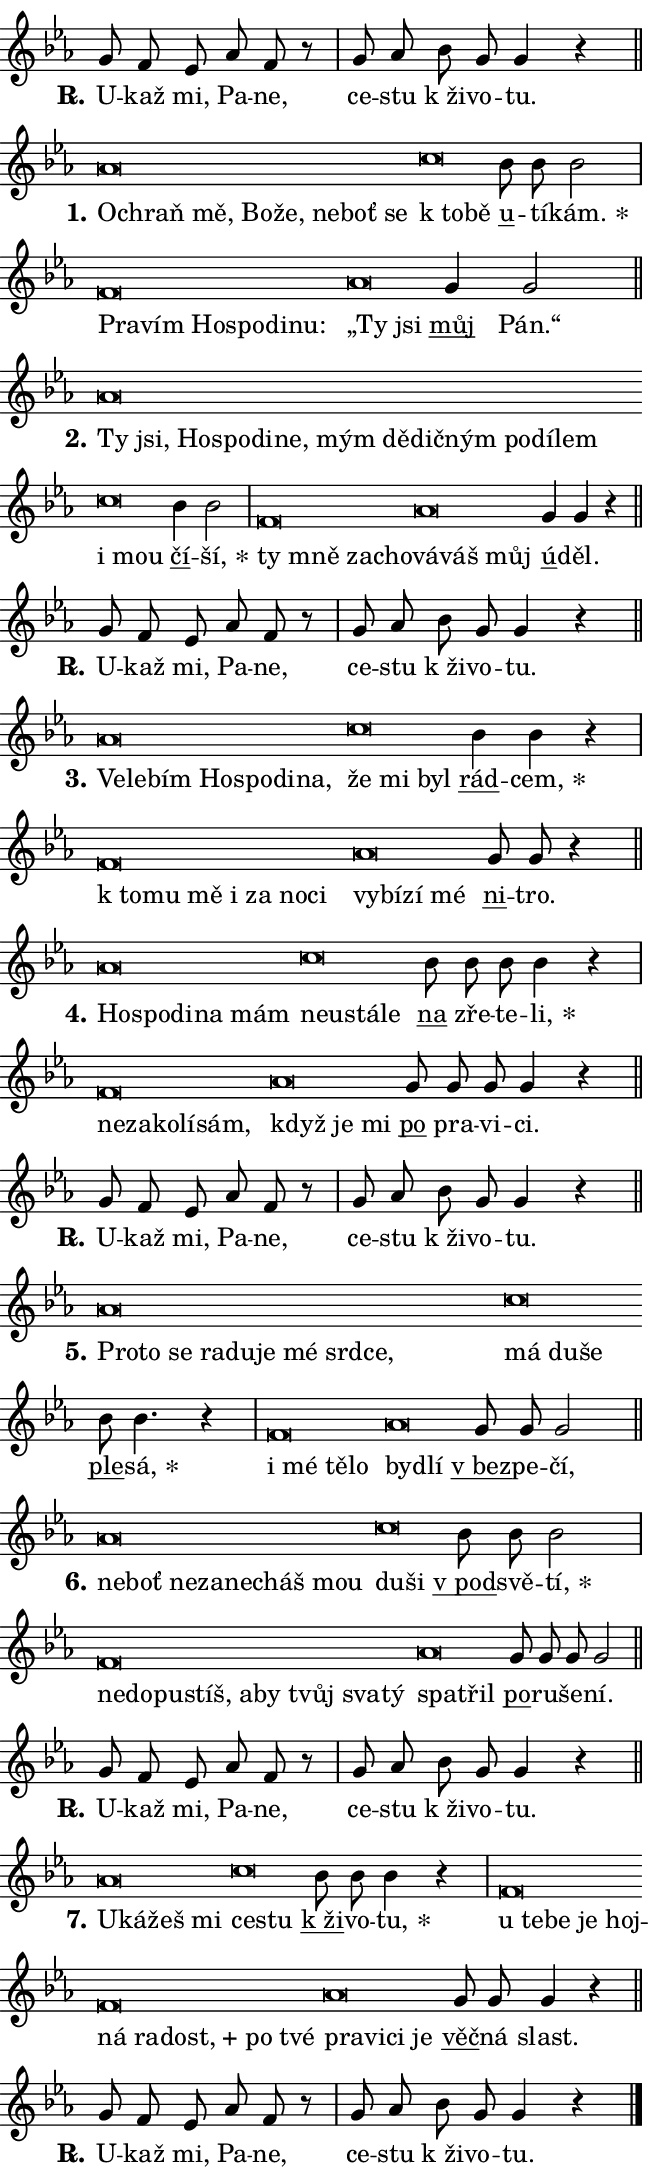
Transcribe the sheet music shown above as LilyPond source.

\version "2.24.0"
\header { tagline = "" }
\paper {
  indent = 0\cm
  top-margin = 0\cm
  right-margin = 0.13\cm % to fit lyric hyphens
  bottom-margin = 0\cm
  left-margin = 0\cm
  paper-width = 11\cm
  page-breaking = #ly:one-page-breaking
  system-system-spacing.basic-distance = #11
  score-system-spacing.basic-distance = #11
  ragged-last = ##f
}


%% Author: Thomas Morley
%% https://lists.gnu.org/archive/html/lilypond-user/2020-05/msg00002.html
#(define (line-position grob)
"Returns position of @var[grob} in current system:
   @code{'start}, if at first time-step
   @code{'end}, if at last time-step
   @code{'middle} otherwise
"
  (let* ((col (ly:item-get-column grob))
         (ln (ly:grob-object col 'left-neighbor))
         (rn (ly:grob-object col 'right-neighbor))
         (col-to-check-left (if (ly:grob? ln) ln col))
         (col-to-check-right (if (ly:grob? rn) rn col))
         (break-dir-left
           (and
             (ly:grob-property col-to-check-left 'non-musical #f)
             (ly:item-break-dir col-to-check-left)))
         (break-dir-right
           (and
             (ly:grob-property col-to-check-right 'non-musical #f)
             (ly:item-break-dir col-to-check-right))))
        (cond ((eqv? 1 break-dir-left) 'start)
              ((eqv? -1 break-dir-right) 'end)
              (else 'middle))))

#(define (tranparent-at-line-position vctor)
  (lambda (grob)
  "Relying on @code{line-position} select the relevant enry from @var{vctor}.
Used to determine transparency,"
    (case (line-position grob)
      ((end) (not (vector-ref vctor 0)))
      ((middle) (not (vector-ref vctor 1)))
      ((start) (not (vector-ref vctor 2))))))

noteHeadBreakVisibility =
#(define-music-function (break-visibility)(vector?)
"Makes @code{NoteHead}s transparent relying on @var{break-visibility}"
#{
  \override NoteHead.transparent =
    #(tranparent-at-line-position break-visibility)
#})

#(define delete-ledgers-for-transparent-note-heads
  (lambda (grob)
    "Reads whether a @code{NoteHead} is transparent.
If so this @code{NoteHead} is removed from @code{'note-heads} from
@var{grob}, which is supposed to be @code{LedgerLineSpanner}.
As a result ledgers are not printed for this @code{NoteHead}"
    (let* ((nhds-array (ly:grob-object grob 'note-heads))
           (nhds-list
             (if (ly:grob-array? nhds-array)
                 (ly:grob-array->list nhds-array)
                 '()))
           ;; Relies on the transparent-property being done before
           ;; Staff.LedgerLineSpanner.after-line-breaking is executed.
           ;; This is fragile ...
           (to-keep
             (remove
               (lambda (nhd)
                 (ly:grob-property nhd 'transparent #f))
               nhds-list)))
      ;; TODO find a better method to iterate over grob-arrays, similiar
      ;; to filter/remove etc for lists
      ;; For now rebuilt from scratch
      (set! (ly:grob-object grob 'note-heads)  '())
      (for-each
        (lambda (nhd)
          (ly:pointer-group-interface::add-grob grob 'note-heads nhd))
        to-keep))))

squashNotes = {
  \override NoteHead.X-extent = #'(-0.2 . 0.2)
  \override NoteHead.Y-extent = #'(-0.75 . 0)
  \override NoteHead.stencil =
    #(lambda (grob)
       (let ((pos (ly:grob-property grob 'staff-position)))
         (begin
           (if (< pos -7) (display "ERROR: Lower brevis then expected\n") (display ""))
           (if (<= pos -6) ly:text-interface::print ly:note-head::print))))
}
unSquashNotes = {
  \revert NoteHead.X-extent
  \revert NoteHead.Y-extent
  \revert NoteHead.stencil
}

hideNotes = \noteHeadBreakVisibility #begin-of-line-visible
unHideNotes = \noteHeadBreakVisibility #all-visible

% work-around for resetting accidentals
% https://lilypond.org/doc/v2.23/Documentation/notation/displaying-rhythms#unmetered-music
cadenzaMeasure = {
  \cadenzaOff
  \partial 1024 s1024
  \cadenzaOn
}

#(define-markup-command (accent layout props text) (markup?)
  "Underline accented syllable"
  (interpret-markup layout props
    #{\markup \override #'(offset . 4.3) \underline { #text }#}))

responsum = \markup \concat {
  "R" \hspace #-1.05 \path #0.1 #'((moveto 0 0.07) (lineto 0.9 0.8)) \hspace #0.05 "."
}

spaceSize = #0.6828661417322834 % exact space size for TeX Gyre Schola

\layout {
  \context {
    \Staff
    \remove "Time_signature_engraver"
    \override LedgerLineSpanner.after-line-breaking = #delete-ledgers-for-transparent-note-heads
  }
  \context {
    \Lyrics {
      \override LyricSpace.minimum-distance = \spaceSize
      \override LyricText.font-name = #"TeX Gyre Schola"
      \override LyricText.font-size = 1
      \override StanzaNumber.font-name = #"TeX Gyre Schola Bold"
      \override StanzaNumber.font-size = 1
    }
  }
  \context {
    \Score 
    \override NoteHead.text =
      #(lambda (grob) 
        (let ((pos (ly:grob-property grob 'staff-position)))
          #{\markup {
            \combine
              \halign #-0.55 \raise #(if (= pos -6) 0 0.5) \override #'(thickness . 2) \draw-line #'(3.2 . 0)
              \musicglyph "noteheads.sM1"
          }#}))
  }
}

% magnetic-lyrics.ily
%
%   written by
%     Jean Abou Samra <jean@abou-samra.fr>
%     Werner Lemberg <wl@gnu.org>
%
%   adapted by
%     Jiri Hon <jiri.hon@gmail.com>
%
% Version 2022-Apr-15

% https://www.mail-archive.com/lilypond-user@gnu.org/msg149350.html

#(define (Left_hyphen_pointer_engraver context)
   "Collect syllable-hyphen-syllable occurrences in lyrics and store
them in properties.  This engraver only looks to the left.  For
example, if the lyrics input is @code{foo -- bar}, it does the
following.

@itemize @bullet
@item
Set the @code{text} property of the @code{LyricHyphen} grob between
@q{foo} and @q{bar} to @code{foo}.

@item
Set the @code{left-hyphen} property of the @code{LyricText} grob with
text @q{foo} to the @code{LyricHyphen} grob between @q{foo} and
@q{bar}.
@end itemize

Use this auxiliary engraver in combination with the
@code{lyric-@/text::@/apply-@/magnetic-@/offset!} hook."
   (let ((hyphen #f)
         (text #f))
     (make-engraver
      (acknowledgers
       ((lyric-syllable-interface engraver grob source-engraver)
        (set! text grob)))
      (end-acknowledgers
       ((lyric-hyphen-interface engraver grob source-engraver)
        ;(when (not (grob::has-interface grob 'lyric-space-interface))
          (set! hyphen grob)));)
      ((stop-translation-timestep engraver)
       (when (and text hyphen)
         (ly:grob-set-object! text 'left-hyphen hyphen))
       (set! text #f)
       (set! hyphen #f)))))

#(define (lyric-text::apply-magnetic-offset! grob)
   "If the space between two syllables is less than the value in
property @code{LyricText@/.details@/.squash-threshold}, move the right
syllable to the left so that it gets concatenated with the left
syllable.

Use this function as a hook for
@code{LyricText@/.after-@/line-@/breaking} if the
@code{Left_@/hyphen_@/pointer_@/engraver} is active."
   (let ((hyphen (ly:grob-object grob 'left-hyphen #f)))
     (when hyphen
       (let ((left-text (ly:spanner-bound hyphen LEFT)))
         (when (grob::has-interface left-text 'lyric-syllable-interface)
           (let* ((common (ly:grob-common-refpoint grob left-text X))
                  (this-x-ext (ly:grob-extent grob common X))
                  (left-x-ext
                   (begin
                     ;; Trigger magnetism for left-text.
                     (ly:grob-property left-text 'after-line-breaking)
                     (ly:grob-extent left-text common X)))
                  ;; `delta` is the gap width between two syllables.
                  (delta (- (interval-start this-x-ext)
                            (interval-end left-x-ext)))
                  (details (ly:grob-property grob 'details))
                  (threshold (assoc-get 'squash-threshold details 0.2)))
             (when (< delta threshold)
               (let* (;; We have to manipulate the input text so that
                      ;; ligatures crossing syllable boundaries are not
                      ;; disabled.  For languages based on the Latin
                      ;; script this is essentially a beautification.
                      ;; However, for non-Western scripts it can be a
                      ;; necessity.
                      (lt (ly:grob-property left-text 'text))
                      (rt (ly:grob-property grob 'text))
                      (is-space (grob::has-interface hyphen 'lyric-space-interface))
                      (space (if is-space " " ""))
                      (extra-delta (if is-space spaceSize 0))
                      ;; Append new syllable.
                      (ltrt-space (if (and (string? lt) (string? rt))
                                (string-append lt space rt)
                                (make-concat-markup (list lt space rt))))
                      ;; Right-align `ltrt` to the right side.
                      (ltrt-space-markup (grob-interpret-markup
                               grob
                               (make-translate-markup
                                (cons (interval-length this-x-ext) 0)
                                (make-right-align-markup ltrt-space)))))
                 (begin
                   ;; Don't print `left-text`.
                   (ly:grob-set-property! left-text 'stencil #f)
                   ;; Set text and stencil (which holds all collected
                   ;; syllables so far) and shift it to the left.
                   (ly:grob-set-property! grob 'text ltrt-space)
                   (ly:grob-set-property! grob 'stencil ltrt-space-markup)
                   (ly:grob-translate-axis! grob (- (- delta extra-delta)) X))))))))))


#(define (lyric-hyphen::displace-bounds-first grob)
   ;; Make very sure this callback isn't triggered too early.
   (let ((left (ly:spanner-bound grob LEFT))
         (right (ly:spanner-bound grob RIGHT)))
     (ly:grob-property left 'after-line-breaking)
     (ly:grob-property right 'after-line-breaking)
     (ly:lyric-hyphen::print grob)))

squashThreshold = #0.4

\layout {
  \context {
    \Lyrics
    \consists #Left_hyphen_pointer_engraver
    \override LyricText.after-line-breaking =
      #lyric-text::apply-magnetic-offset!
    \override LyricHyphen.stencil = #lyric-hyphen::displace-bounds-first
    \override LyricText.details.squash-threshold = \squashThreshold
    \override LyricHyphen.minimum-distance = 0
    \override LyricHyphen.minimum-length = \squashThreshold
  }
}

squashText = \override LyricText.details.squash-threshold = 9999
unSquashText = \override LyricText.details.squash-threshold = \squashThreshold

leftText = \override LyricText.self-alignment-X = #LEFT
unLeftText = \revert LyricText.self-alignment-X

starOffset = #(lambda (grob) 
                (let ((x_offset (ly:self-alignment-interface::aligned-on-x-parent grob)))
                  (if (= x_offset 0) 0 (+ x_offset 1.2))))

star = #(define-music-function (syllable)(string?)
"Append star separator at the end of a syllable"
#{
  \once \override LyricText.X-offset = #starOffset
  \lyricmode { \markup {
    #syllable
    \override #'((font-name . "TeX Gyre Schola Bold")) \hspace #0.2 \lower #0.65 \larger "*"
  } }
#})

starAccent = #(define-music-function (syllable)(string?)
"Append star separator at the end of a syllable and make accent"
#{
  \once \override LyricText.X-offset = #starOffset
  \lyricmode { \markup {
    \accent #syllable
    \override #'((font-name . "TeX Gyre Schola Bold")) \hspace #0.2 \lower #0.65 \larger "*"
  } }
#})

breath = #(define-music-function (syllable)(string?)
"Append breathing indicator at the end of a syllable"
#{
  \lyricmode { \markup { #syllable "+" } }
#})

optionalBreath = #(define-music-function (syllable)(string?)
"Append optional breathing indicator at the end of a syllable"
#{
  \lyricmode { \markup { #syllable "(+)" } }
#})


\score {
    <<
        \new Voice = "melody" { \cadenzaOn \key es \major \relative { g'8 f es as f r \cadenzaMeasure \bar "|" g as bes g g4 r \cadenzaMeasure \bar "||" \break } }
        \new Lyrics \lyricsto "melody" { \lyricmode { \set stanza = \responsum
U -- kaž mi, Pa -- ne, ce -- stu "k ži" -- vo -- tu. } }
    >>
    \layout {}
}

\score {
    <<
        \new Voice = "melody" { \cadenzaOn \key es \major \relative { \squashNotes as'\breve*1/16 \hideNotes \breve*1/16 \bar "" \breve*1/16 \bar "" \breve*1/16 \bar "" \breve*1/16 \bar "" \breve*1/16 \bar "" \breve*1/16 \breve*1/16 \bar "" \unHideNotes \unSquashNotes \squashNotes c\breve*1/16 \hideNotes \breve*1/16 \bar "" \unHideNotes \unSquashNotes \bar "" bes8 bes bes2 \cadenzaMeasure \bar "|" \squashNotes f\breve*1/16 \hideNotes \breve*1/16 \bar "" \breve*1/16 \bar "" \breve*1/16 \bar "" \breve*1/16 \breve*1/16 \bar "" \unHideNotes \unSquashNotes \squashNotes as\breve*1/16 \hideNotes \breve*1/16 \bar "" \unHideNotes \unSquashNotes \bar "" g4 g2 \cadenzaMeasure \bar "||" \break } }
        \new Lyrics \lyricsto "melody" { \lyricmode { \set stanza = "1."
\leftText O -- \squashText chraň mě, Bo -- že, ne -- boť se \unSquashText "k to" -- \squashText bě \unLeftText \unSquashText \markup \accent u -- tí -- \star kám. \leftText Pra -- \squashText vím Ho -- spo -- di -- nu: \unSquashText „Ty \squashText jsi \unLeftText \unSquashText \markup \accent můj Pán.“ } }
    >>
    \layout {}
}

\score {
    <<
        \new Voice = "melody" { \cadenzaOn \key es \major \relative { \squashNotes as'\breve*1/16 \hideNotes \breve*1/16 \bar "" \breve*1/16 \bar "" \breve*1/16 \bar "" \breve*1/16 \bar "" \breve*1/16 \bar "" \breve*1/16 \bar "" \breve*1/16 \bar "" \breve*1/16 \bar "" \breve*1/16 \bar "" \breve*1/16 \bar "" \breve*1/16 \breve*1/16 \bar "" \unHideNotes \unSquashNotes \squashNotes c\breve*1/16 \hideNotes \breve*1/16 \bar "" \unHideNotes \unSquashNotes \bar "" bes4 bes2 \cadenzaMeasure \bar "|" \squashNotes f\breve*1/16 \hideNotes \breve*1/16 \bar "" \breve*1/16 \breve*1/16 \bar "" \unHideNotes \unSquashNotes \squashNotes as\breve*1/16 \hideNotes \breve*1/16 \breve*1/16 \bar "" \unHideNotes \unSquashNotes \bar "" g4 g4 r \cadenzaMeasure \bar "||" \break } }
        \new Lyrics \lyricsto "melody" { \lyricmode { \set stanza = "2."
\leftText Ty \squashText jsi, Ho -- spo -- di -- ne, mým dě -- dič -- ným po -- dí -- lem \unSquashText i \squashText mou \unLeftText \unSquashText \markup \accent čí -- \star ší, \leftText ty \squashText mně za -- cho -- \unSquashText vá -- \squashText váš můj \unLeftText \unSquashText \markup \accent ú -- děl. } }
    >>
    \layout {}
}

\score {
    <<
        \new Voice = "melody" { \cadenzaOn \key es \major \relative { g'8 f es as f r \cadenzaMeasure \bar "|" g as bes g g4 r \cadenzaMeasure \bar "||" \break } }
        \new Lyrics \lyricsto "melody" { \lyricmode { \set stanza = \responsum
U -- kaž mi, Pa -- ne, ce -- stu "k ži" -- vo -- tu. } }
    >>
    \layout {}
}

\score {
    <<
        \new Voice = "melody" { \cadenzaOn \key es \major \relative { \squashNotes as'\breve*1/16 \hideNotes \breve*1/16 \bar "" \breve*1/16 \bar "" \breve*1/16 \bar "" \breve*1/16 \bar "" \breve*1/16 \breve*1/16 \bar "" \unHideNotes \unSquashNotes \squashNotes c\breve*1/16 \hideNotes \breve*1/16 \breve*1/16 \bar "" \unHideNotes \unSquashNotes \bar "" bes4 bes4 r \cadenzaMeasure \bar "|" \squashNotes f\breve*1/16 \hideNotes \breve*1/16 \bar "" \breve*1/16 \bar "" \breve*1/16 \bar "" \breve*1/16 \bar "" \breve*1/16 \breve*1/16 \bar "" \unHideNotes \unSquashNotes \squashNotes as\breve*1/16 \hideNotes \breve*1/16 \bar "" \breve*1/16 \breve*1/16 \bar "" \unHideNotes \unSquashNotes \bar "" g8 g r4 \cadenzaMeasure \bar "||" \break } }
        \new Lyrics \lyricsto "melody" { \lyricmode { \set stanza = "3."
\leftText Ve -- \squashText le -- bím Ho -- spo -- di -- na, \unSquashText že \squashText mi byl \unLeftText \unSquashText \markup \accent rád -- \star cem, \leftText "k to" -- \squashText mu mě i za no -- ci \unSquashText vy -- \squashText bí -- zí mé \unLeftText \unSquashText \markup \accent ni -- tro. } }
    >>
    \layout {}
}

\score {
    <<
        \new Voice = "melody" { \cadenzaOn \key es \major \relative { \squashNotes as'\breve*1/16 \hideNotes \breve*1/16 \bar "" \breve*1/16 \bar "" \breve*1/16 \breve*1/16 \bar "" \unHideNotes \unSquashNotes \squashNotes c\breve*1/16 \hideNotes \breve*1/16 \bar "" \breve*1/16 \breve*1/16 \bar "" \unHideNotes \unSquashNotes \bar "" bes8 bes bes bes4 r \cadenzaMeasure \bar "|" \squashNotes f\breve*1/16 \hideNotes \breve*1/16 \bar "" \breve*1/16 \bar "" \breve*1/16 \breve*1/16 \bar "" \unHideNotes \unSquashNotes \squashNotes as\breve*1/16 \hideNotes \breve*1/16 \breve*1/16 \bar "" \unHideNotes \unSquashNotes \bar "" g8 g g g4 r \cadenzaMeasure \bar "||" \break } }
        \new Lyrics \lyricsto "melody" { \lyricmode { \set stanza = "4."
\leftText Ho -- \squashText spo -- di -- na mám \unSquashText ne -- \squashText u -- stá -- le \unLeftText \unSquashText \markup \accent na zře -- te -- \star li, \leftText ne -- \squashText za -- ko -- lí -- sám, \unSquashText když \squashText je mi \unLeftText \unSquashText \markup \accent po pra -- vi -- ci. } }
    >>
    \layout {}
}

\score {
    <<
        \new Voice = "melody" { \cadenzaOn \key es \major \relative { g'8 f es as f r \cadenzaMeasure \bar "|" g as bes g g4 r \cadenzaMeasure \bar "||" \break } }
        \new Lyrics \lyricsto "melody" { \lyricmode { \set stanza = \responsum
U -- kaž mi, Pa -- ne, ce -- stu "k ži" -- vo -- tu. } }
    >>
    \layout {}
}

\score {
    <<
        \new Voice = "melody" { \cadenzaOn \key es \major \relative { \squashNotes as'\breve*1/16 \hideNotes \breve*1/16 \bar "" \breve*1/16 \bar "" \breve*1/16 \bar "" \breve*1/16 \bar "" \breve*1/16 \bar "" \breve*1/16 \bar "" \breve*1/16 \breve*1/16 \bar "" \unHideNotes \unSquashNotes \squashNotes c\breve*1/16 \hideNotes \breve*1/16 \breve*1/16 \bar "" \unHideNotes \unSquashNotes \bar "" bes8 bes4. r4 \cadenzaMeasure \bar "|" \squashNotes f\breve*1/16 \hideNotes \breve*1/16 \bar "" \breve*1/16 \breve*1/16 \bar "" \unHideNotes \unSquashNotes \squashNotes as\breve*1/16 \hideNotes \breve*1/16 \bar "" \unHideNotes \unSquashNotes \bar "" g8 g g2 \cadenzaMeasure \bar "||" \break } }
        \new Lyrics \lyricsto "melody" { \lyricmode { \set stanza = "5."
\leftText Pro -- \squashText to se ra -- du -- je mé srd -- ce, \unSquashText má \squashText du -- še \unLeftText \unSquashText \markup \accent ple -- \star sá, \leftText i \squashText mé tě -- lo \unSquashText by -- \squashText dlí \unLeftText \unSquashText \markup \accent "v bez" -- pe -- čí, } }
    >>
    \layout {}
}

\score {
    <<
        \new Voice = "melody" { \cadenzaOn \key es \major \relative { \squashNotes as'\breve*1/16 \hideNotes \breve*1/16 \bar "" \breve*1/16 \bar "" \breve*1/16 \bar "" \breve*1/16 \bar "" \breve*1/16 \breve*1/16 \bar "" \unHideNotes \unSquashNotes \squashNotes c\breve*1/16 \hideNotes \breve*1/16 \bar "" \unHideNotes \unSquashNotes \bar "" bes8 bes bes2 \cadenzaMeasure \bar "|" \squashNotes f\breve*1/16 \hideNotes \breve*1/16 \bar "" \breve*1/16 \bar "" \breve*1/16 \bar "" \breve*1/16 \bar "" \breve*1/16 \bar "" \breve*1/16 \bar "" \breve*1/16 \breve*1/16 \bar "" \unHideNotes \unSquashNotes \squashNotes as\breve*1/16 \hideNotes \breve*1/16 \bar "" \unHideNotes \unSquashNotes \bar "" g8 g g g2 \cadenzaMeasure \bar "||" \break } }
        \new Lyrics \lyricsto "melody" { \lyricmode { \set stanza = "6."
\leftText ne -- \squashText boť ne -- za -- ne -- cháš mou \unSquashText du -- \squashText ši \unLeftText \unSquashText \markup \accent "v pod" -- svě -- \star tí, \leftText ne -- \squashText do -- pu -- stíš, a -- by tvůj sva -- tý \unSquashText spa -- \squashText třil \unLeftText \unSquashText \markup \accent po -- ru -- še -- ní. } }
    >>
    \layout {}
}

\score {
    <<
        \new Voice = "melody" { \cadenzaOn \key es \major \relative { g'8 f es as f r \cadenzaMeasure \bar "|" g as bes g g4 r \cadenzaMeasure \bar "||" \break } }
        \new Lyrics \lyricsto "melody" { \lyricmode { \set stanza = \responsum
U -- kaž mi, Pa -- ne, ce -- stu "k ži" -- vo -- tu. } }
    >>
    \layout {}
}

\score {
    <<
        \new Voice = "melody" { \cadenzaOn \key es \major \relative { \squashNotes as'\breve*1/16 \hideNotes \breve*1/16 \bar "" \breve*1/16 \breve*1/16 \bar "" \unHideNotes \unSquashNotes \squashNotes c\breve*1/16 \hideNotes \breve*1/16 \bar "" \unHideNotes \unSquashNotes \bar "" bes8 bes bes4 r \cadenzaMeasure \bar "|" \squashNotes f\breve*1/16 \hideNotes \breve*1/16 \bar "" \breve*1/16 \bar "" \breve*1/16 \bar "" \breve*1/16 \bar "" \breve*1/16 \bar "" \breve*1/16 \bar "" \breve*1/16 \bar "" \breve*1/16 \breve*1/16 \bar "" \unHideNotes \unSquashNotes \squashNotes as\breve*1/16 \hideNotes \breve*1/16 \bar "" \breve*1/16 \breve*1/16 \bar "" \unHideNotes \unSquashNotes \bar "" g8 g g4 r \cadenzaMeasure \bar "||" \break } }
        \new Lyrics \lyricsto "melody" { \lyricmode { \set stanza = "7."
\leftText U -- \squashText ká -- žeš mi \unSquashText ce -- \squashText stu \unLeftText \unSquashText \markup \accent "k ži" -- vo -- \star tu, \leftText u \squashText te -- be je hoj -- ná ra -- \breath "dost," po tvé \unSquashText pra -- \squashText vi -- ci je \unLeftText \unSquashText \markup \accent věč -- ná slast. } }
    >>
    \layout {}
}

\score {
    <<
        \new Voice = "melody" { \cadenzaOn \key es \major \relative { g'8 f es as f r \cadenzaMeasure \bar "|" g as bes g g4 r \cadenzaMeasure \bar "||" \break } \bar "|." }
        \new Lyrics \lyricsto "melody" { \lyricmode { \set stanza = \responsum
U -- kaž mi, Pa -- ne, ce -- stu "k ži" -- vo -- tu. } }
    >>
    \layout {}
}
